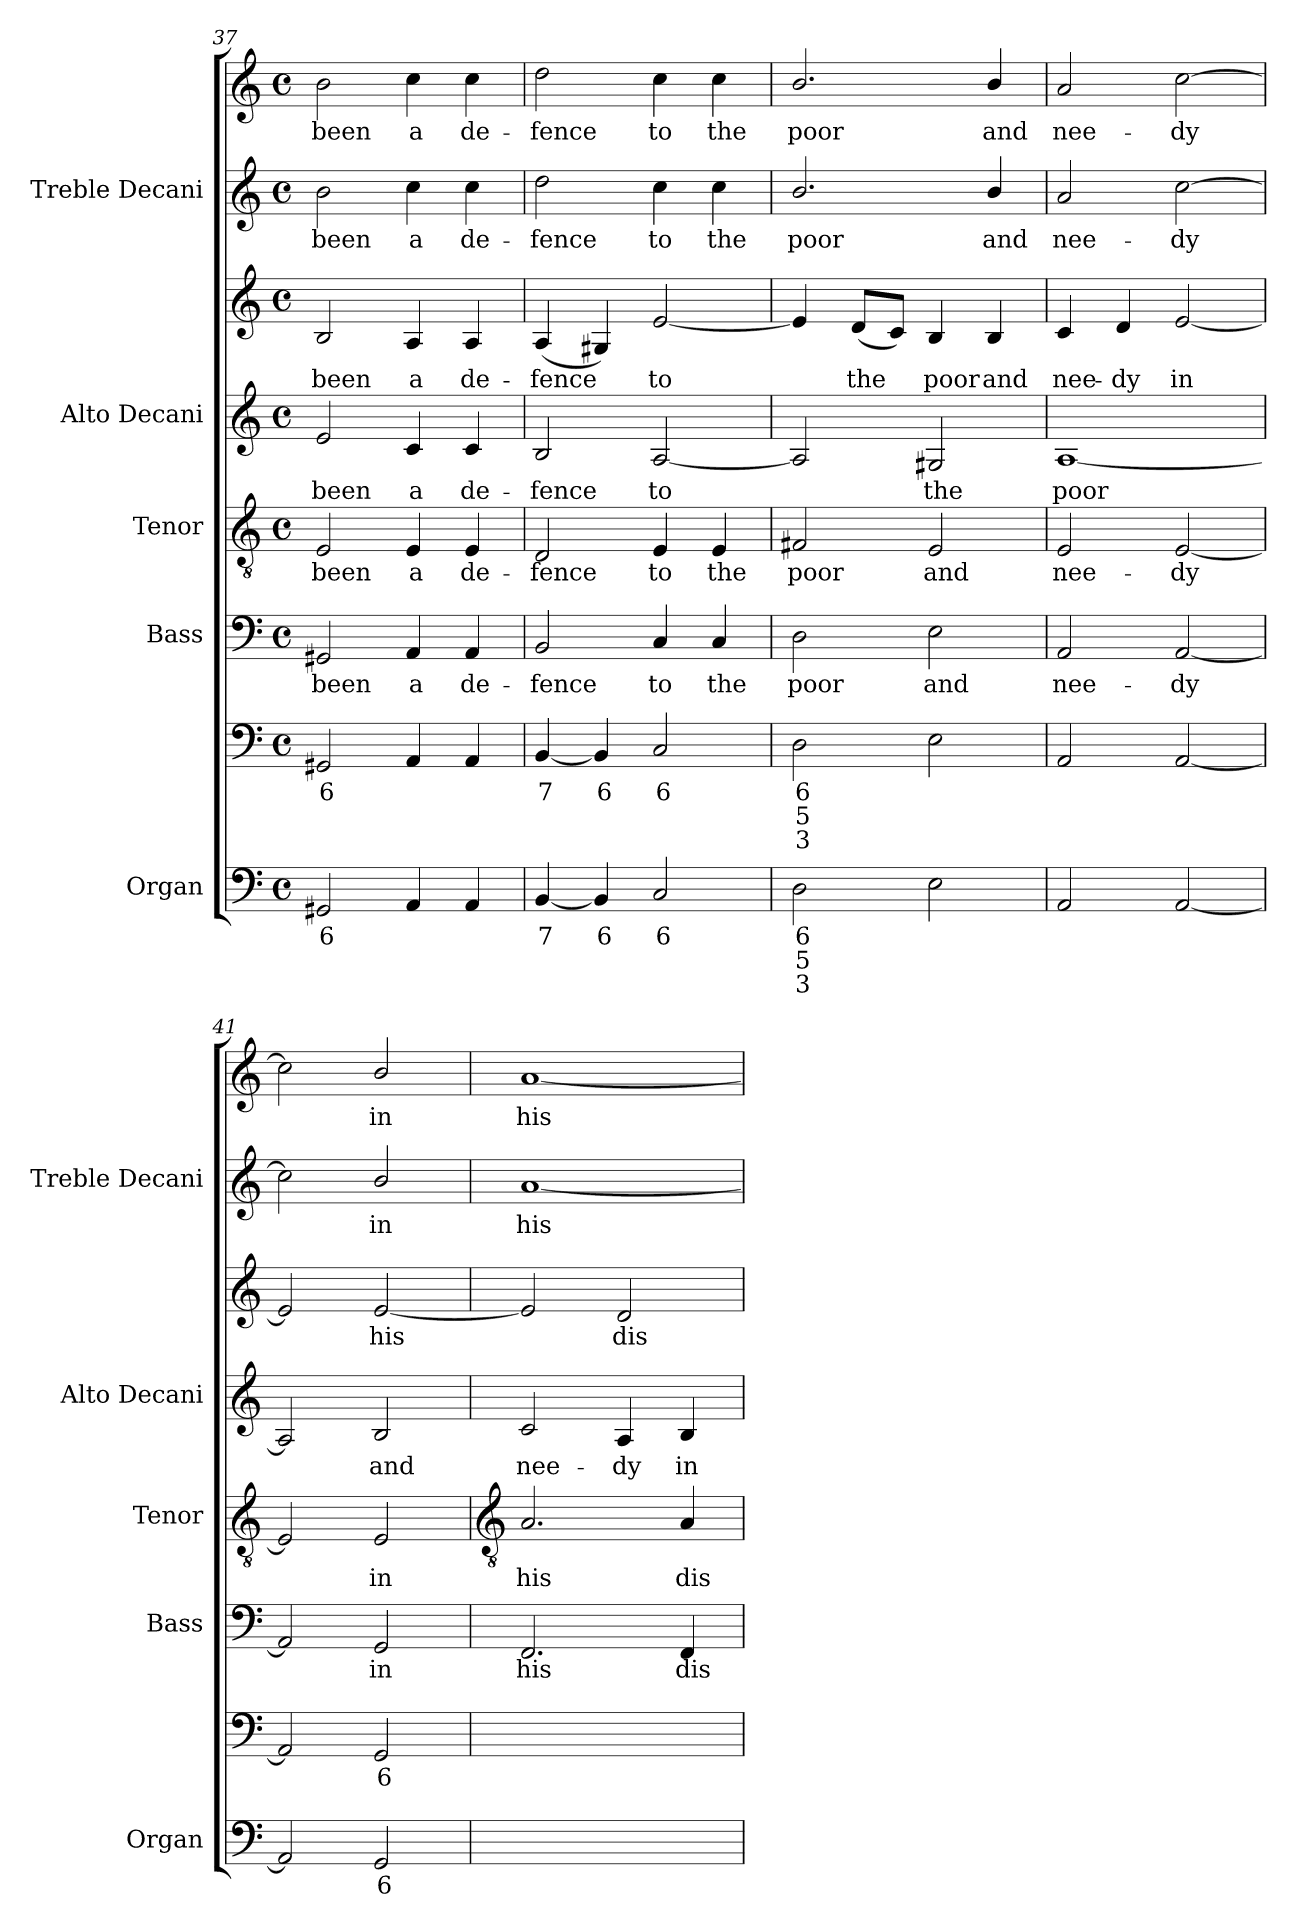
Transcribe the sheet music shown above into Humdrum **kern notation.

**kern	**text	**text	**text	**kern	**text	**text	**text	**kern	**text	**kern	**text	**kern	**text	**kern	**text	**kern	**text	**kern	**text
*part5	*part5	*part5	*part5	*part5	*part5	*part5	*part5	*part4	*part4	*part3	*part3	*part2	*part2	*part2	*part2	*part1	*part1	*part1	*part1
*staff8	*staff8	*staff8	*staff8	*staff7	*staff7	*staff7	*staff7	*staff6	*staff6	*staff5	*staff5	*staff4	*staff4	*staff3	*staff3	*staff2	*staff2	*staff1	*staff1
*I"Organ	*	*	*	*	*	*	*	*I"Bass	*	*I"Tenor	*	*I"Alto Decani	*	*	*	*I"Treble Decani	*	*	*
*I'Organ	*	*	*	*	*	*	*	*I'Bass	*	*I'Tenor	*	*I'Alto Decani	*	*	*	*I'Treble Decani	*	*	*
*clefF4	*	*	*	*clefF4	*	*	*	*clefF4	*	*clefGv2	*	*clefG2	*	*clefG2	*	*clefG2	*	*clefG2	*
*k[]	*	*	*	*k[]	*	*	*	*k[]	*	*k[]	*	*k[]	*	*k[]	*	*k[]	*	*k[]	*
*C:	*	*	*	*C:	*	*	*	*C:	*	*C:	*	*C:	*	*C:	*	*C:	*	*C:	*
*M4/4	*	*	*	*M4/4	*	*	*	*M4/4	*	*M4/4	*	*M4/4	*	*M4/4	*	*M4/4	*	*M4/4	*
*met(c)	*	*	*	*met(c)	*	*	*	*met(c)	*	*met(c)	*	*met(c)	*	*met(c)	*	*met(c)	*	*met(c)	*
=37	=37	=37	=37	=37	=37	=37	=37	=37	=37	=37	=37	=37	=37	=37	=37	=37	=37	=37	=37
!	!LO:LY:b	!	!	!	!LO:LY:b	!	!	!	!LO:LY:b	!	!LO:LY:b	!	!LO:LY:b	!	!LO:LY:b	!	!LO:LY:b	!	!LO:LY:b
2GG#X	6	.	.	2GG#X	6	.	.	2GG#X	been	2E	been	2e	-been	2B	been	2b	been	2b	been
!	!	!	!	!	!	!	!	!	!LO:LY:b	!	!LO:LY:b	!	!LO:LY:b	!	!LO:LY:b	!	!LO:LY:b	!	!LO:LY:b
4AA	.	.	.	4AA	.	.	.	4AA	a	4E	a	4c	a	4A	a	4cc	a	4cc	a
!	!	!	!	!	!	!	!	!	!LO:LY:b	!	!LO:LY:b	!	!LO:LY:b	!	!LO:LY:b	!	!LO:LY:b	!	!LO:LY:b
4AA	.	.	.	4AA	.	.	.	4AA	de-	4E	de-	4c	de-	4A	de-	4cc	de-	4cc	de-
=38	=38	=38	=38	=38	=38	=38	=38	=38	=38	=38	=38	=38	=38	=38	=38	=38	=38	=38	=38
!	!LO:LY:b	!	!	!	!LO:LY:b	!	!	!	!LO:LY:b	!	!LO:LY:b	!	!LO:LY:b	!	!LO:LY:b	!	!LO:LY:b	!	!LO:LY:b
[4BB	7	.	.	[4BB	7	.	.	2BB	-fence	2D	-fence	2B	fence	(<4A	-fence	2dd	-fence	2dd	-fence
!	!LO:LY:b	!	!	!	!LO:LY:b	!	!	!	!	!	!	!	!	!	!	!	!	!	!
4BB]	6	.	.	4BB]	6	.	.	.	.	.	.	.	.	4G#X)	.	.	.	.	.
!	!LO:LY:b	!	!	!	!LO:LY:b	!	!	!	!LO:LY:b	!	!LO:LY:b	!	!LO:LY:b	!	!LO:LY:b	!	!LO:LY:b	!	!LO:LY:b
2C	6	.	.	2C	6	.	.	4C	to	4E	to	[2A	to	[2e	to	4cc	to	4cc	to
!	!	!	!	!	!	!	!	!	!LO:LY:b	!	!LO:LY:b	!	!	!	!	!	!LO:LY:b	!	!LO:LY:b
.	.	.	.	.	.	.	.	4C	the	4E	the	.	.	.	.	4cc	the	4cc	the
=39	=39	=39	=39	=39	=39	=39	=39	=39	=39	=39	=39	=39	=39	=39	=39	=39	=39	=39	=39
!	!LO:LY:b	!LO:LY:b	!LO:LY:b	!	!LO:LY:b	!LO:LY:b	!LO:LY:b	!	!LO:LY:b	!	!LO:LY:b	!	!	!	!	!	!LO:LY:b	!	!LO:LY:b
2D	6	5	3	2D	6	5	3	2D	poor	2F#X	poor	2A]	.	4e]	.	2.b/	poor	2.b/	poor
!	!	!	!	!	!	!	!	!	!	!	!	!	!	!	!LO:LY:b	!	!	!	!
.	.	.	.	.	.	.	.	.	.	.	.	.	.	(<8dL	the	.	.	.	.
.	.	.	.	.	.	.	.	.	.	.	.	.	.	8cJ)	.	.	.	.	.
!	!	!	!	!	!	!	!	!	!LO:LY:b	!	!LO:LY:b	!	!LO:LY:b	!	!LO:LY:b	!	!	!	!
2E	.	.	.	2E	.	.	.	2E	and	2E	and	2G#X	the	4B	poor	.	.	.	.
!	!	!	!	!	!	!	!	!	!	!	!	!	!	!	!LO:LY:b	!	!LO:LY:b	!	!LO:LY:b
.	.	.	.	.	.	.	.	.	.	.	.	.	.	4B	and	4b/	and	4b/	and
=40	=40	=40	=40	=40	=40	=40	=40	=40	=40	=40	=40	=40	=40	=40	=40	=40	=40	=40	=40
!	!	!	!	!	!	!	!	!	!LO:LY:b	!	!LO:LY:b	!	!LO:LY:b	!	!LO:LY:b	!	!LO:LY:b	!	!LO:LY:b
2AA	.	.	.	2AA	.	.	.	2AA	nee-	2E	nee-	[1A	poor	4c	nee-	2a	nee-	2a	nee-
!	!	!	!	!	!	!	!	!	!	!	!	!	!	!	!LO:LY:b	!	!	!	!
.	.	.	.	.	.	.	.	.	.	.	.	.	.	4d	-dy	.	.	.	.
!	!	!	!	!	!	!	!	!	!LO:LY:b	!	!LO:LY:b	!	!	!	!LO:LY:b	!	!LO:LY:b	!	!LO:LY:b
[2AA	.	.	.	[2AA	.	.	.	[2AA	-dy	[2E	-dy	.	.	[2e	in	[2cc	-dy	[2cc	-dy
=41	=41	=41	=41	=41	=41	=41	=41	=41	=41	=41	=41	=41	=41	=41	=41	=41	=41	=41	=41
2AA]	.	.	.	2AA]	.	.	.	2AA]	.	2E]	.	2A]	.	2e]	.	2cc]	.	2cc]	.
!	!LO:LY:b	!	!	!	!LO:LY:b	!	!	!	!LO:LY:b	!	!LO:LY:b	!	!LO:LY:b	!	!LO:LY:b	!	!LO:LY:b	!	!LO:LY:b
2GG	6	.	.	2GG	6	.	.	2GG	in	2E	in	2B	and	[2e	his	2b/	in	2b/	in
!!LO:LB:g=z
=42	=42	=42	=42	=42	=42	=42	=42	=42	=42	=42	=42	=42	=42	=42	=42	=42	=42	=42	=42
*	*	*	*	*	*	*	*	*	*	*clefGv2	*	*	*	*	*	*	*	*	*
!	!LO:LY:b	!	!	!	!LO:LY:b	!	!	!	!LO:LY:b	!	!LO:LY:b	!	!LO:LY:b	!	!	!	!LO:LY:b	!	!LO:LY:b
[2FFyy	7	.	.	[2FFyy	7	.	.	2.FF	his	2.A	his	2c	-nee-	2e]	.	[1a	his	[1a	his
!	!LO:LY:b	!	!	!	!LO:LY:b	!	!	!	!	!	!	!	!LO:LY:b	!	!LO:LY:b	!	!	!	!
2FFyy]	6	.	.	2FFyy]	6	.	.	.	.	.	.	4A	-dy	2d	dis-	.	.	.	.
!	!	!	!	!	!	!	!	!	!LO:LY:b	!	!LO:LY:b	!	!LO:LY:b	!	!	!	!	!	!
.	.	.	.	.	.	.	.	4FF	dis-	4A	dis-	4B	in	.	.	.	.	.	.
=	=	=	=	=	=	=	=	=	=	=	=	=	=	=	=	=	=	=	=
*-	*-	*-	*-	*-	*-	*-	*-	*-	*-	*-	*-	*-	*-	*-	*-	*-	*-	*-	*-
